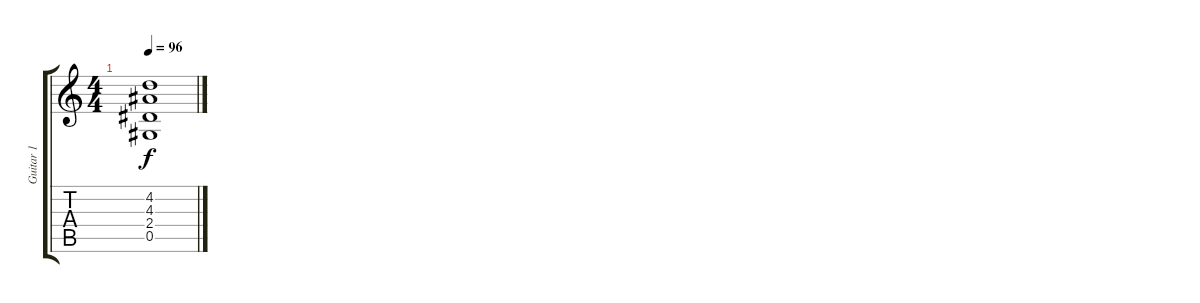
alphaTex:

\track ("Guitar 1" "Guitar 1") {instrument distortionguitar}
\staff {score tabs}
\tuning (Eb4 Bb3 Gb3 Db3 Ab2 Eb2) {hide}
\ts (4 4)
\tempo 96
\clef g2
\ks c
(4.2{t} 4.3{t} 2.4{t} 0.5{t}).1{dy f}
